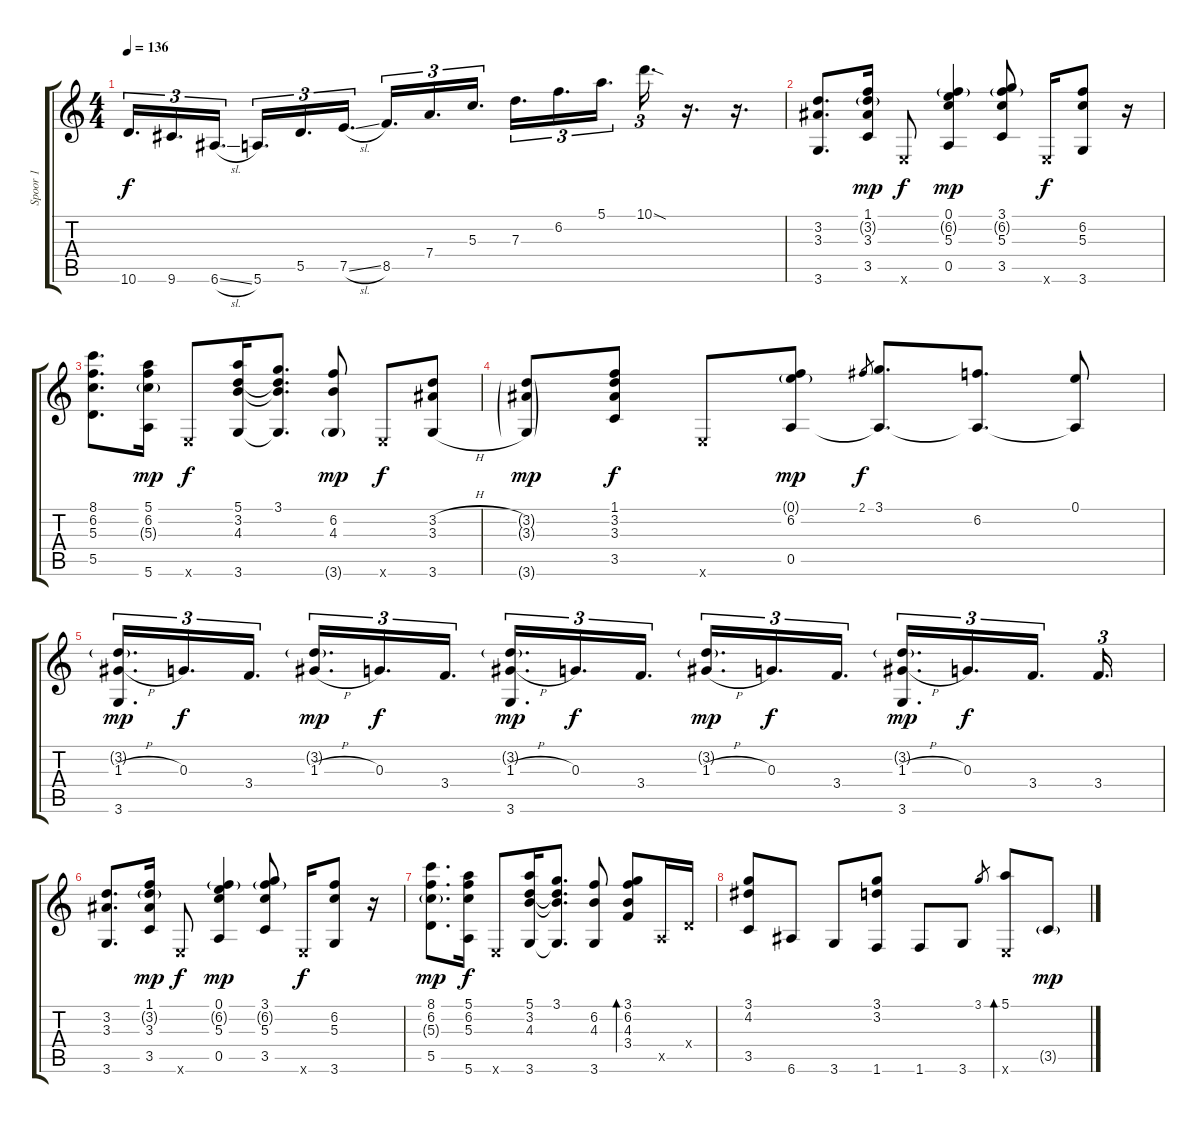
\track ("Spoor 1" "Spoor 1") {instrument acousticguitarsteel}
\staff {score tabs}
\tuning (E4 B3 G3 D3 A2 E2) {hide}
\ts (4 4)
\tempo 136
\clef g2
\ks c
10.6.16{d tu (3 2) dy f} 9.6.16{d tu (3 2)} 6.6{sl}.16{d tu (3 2)} 5.6.16{d tu (3 2)} 5.5.16{d tu (3 2)} 7.5{sl}.16{d tu (3 2)} 8.5.16{d tu (3 2)} 7.4.16{d tu (3 2)} 5.3.16{d tu (3 2)} 7.3.16{d tu (3 2)} 6.2.16{d tu (3 2)} 5.1.16{d tu (3 2)} 10.1{sod}.16{d tu (3 2)} r.16{d} r.16{d} |
(3.2 3.3 3.6).8{d} (1.1 3.2{g} 3.3 3.5).16{dy mp} 0.6{x}.8{dy f} (0.1 6.2{g} 5.3 0.5).4{dy mp} (3.1 6.2{g} 5.3 3.5).8 0.6{x}.16{dy f} (6.2 5.3 3.6).8 r.16 |
(8.1 6.2 5.3 5.5).8{d} (5.1 6.2 5.3{g} 5.6).16{dy mp} 0.6{x}.8{dy f} (5.1 3.2 4.3 3.6).16 (3.1 3.2{t} 4.3{t} 3.6{t}).8{d} (6.2 4.3 3.6{g}).8{dy mp} 0.6{x}.8{dy f} (3.2{h} 3.3{h} 3.6{h}).8 |
(3.2{g} 3.3{g} 3.6{g}).8{dy mp} (1.1 3.2 3.3 3.5).8{dy f} 0.6{x}.8 (0.1{g} 6.2 0.5).8{dy mp} 2.1.8{gr dy f} (3.1 0.5{t}).8{d} (6.2 0.5{t}).8{d} (0.1 0.5{t}).8 |
(3.2{g} 1.3{h} 3.6).16{d tu (3 2) dy mp} 0.3.16{d tu (3 2) dy f} 3.4.16{d tu (3 2)} (3.2{g} 1.3{h}).16{d tu (3 2) dy mp} 0.3.16{d tu (3 2) dy f} 3.4.16{d tu (3 2)} (3.2{g} 1.3{h} 3.6).16{d tu (3 2) dy mp} 0.3.16{d tu (3 2) dy f} 3.4.16{d tu (3 2)} (3.2{g} 1.3{h}).16{d tu (3 2) dy mp} 0.3.16{d tu (3 2) dy f} 3.4.16{d tu (3 2)} (3.2{g} 1.3{h} 3.6).16{d tu (3 2) dy mp} 0.3.16{d tu (3 2) dy f} 3.4.16{d tu (3 2)} 3.4.16{d tu (3 2)} |
(3.2 3.3 3.6).8{d} (1.1 3.2{g} 3.3 3.5).16{dy mp} 0.6{x}.8{dy f} (0.1 6.2{g} 5.3 0.5).4{dy mp} (3.1 6.2{g} 5.3 3.5).8 0.6{x}.16{dy f} (6.2 5.3 3.6).8 r.16 |
(8.1 6.2 5.3{g} 5.5).8{d dy mp} (5.1 6.2 5.3 5.6).16{dy f} 0.6{x}.8 (5.1 3.2 4.3 3.6).16 (3.1 3.2{t} 4.3{t} 3.6{t}).8{d} (6.2 4.3 3.6).8 (3.1 6.2 4.3 3.4).8{bd 60} 0.5{x}.16 0.4{x}.16 |
(3.1 4.2 3.5).8 6.6.8 3.6.8 (3.1 3.2 1.6).8 1.6.8 3.6.8 3.1.8{gr} (5.1 0.6{x}).8{bd 60} 3.5{g}.8{dy mp}
